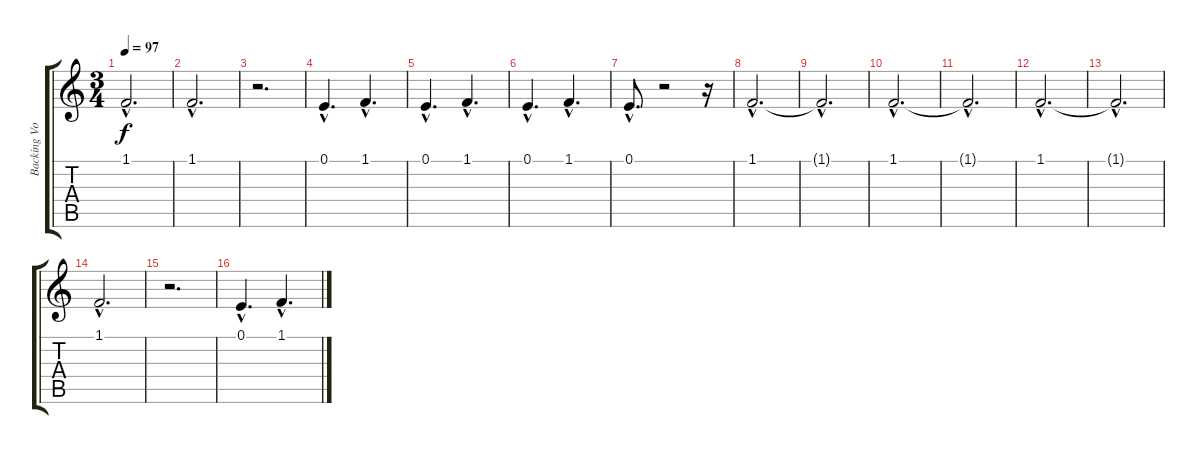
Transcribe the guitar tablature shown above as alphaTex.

\track ("Backing Vocal" "Backing Vo") {instrument choiraahs}
\staff {score tabs}
\tuning (E4 B3 G3 D3 A2 E2) {hide}
\ts (3 4)
\tempo 97
\clef g2
\ks c
1.1{hac t}.2{d dy f} |
1.1{hac}.2{d} |
r.2{d} |
0.1{hac}.4{d} 1.1{hac}.4{d} |
0.1{hac}.4{d} 1.1{hac}.4{d} |
0.1{hac}.4{d} 1.1{hac}.4{d} |
0.1{hac}.8{d} r.2 r.16 |
1.1{hac}.2{d} |
1.1{hac t}.2{d} |
1.1{hac}.2{d} |
1.1{hac t}.2{d} |
1.1{hac}.2{d} |
1.1{hac t}.2{d} |
1.1{hac}.2{d} |
r.2{d} |
0.1{hac}.4{d} 1.1{hac}.4{d}
